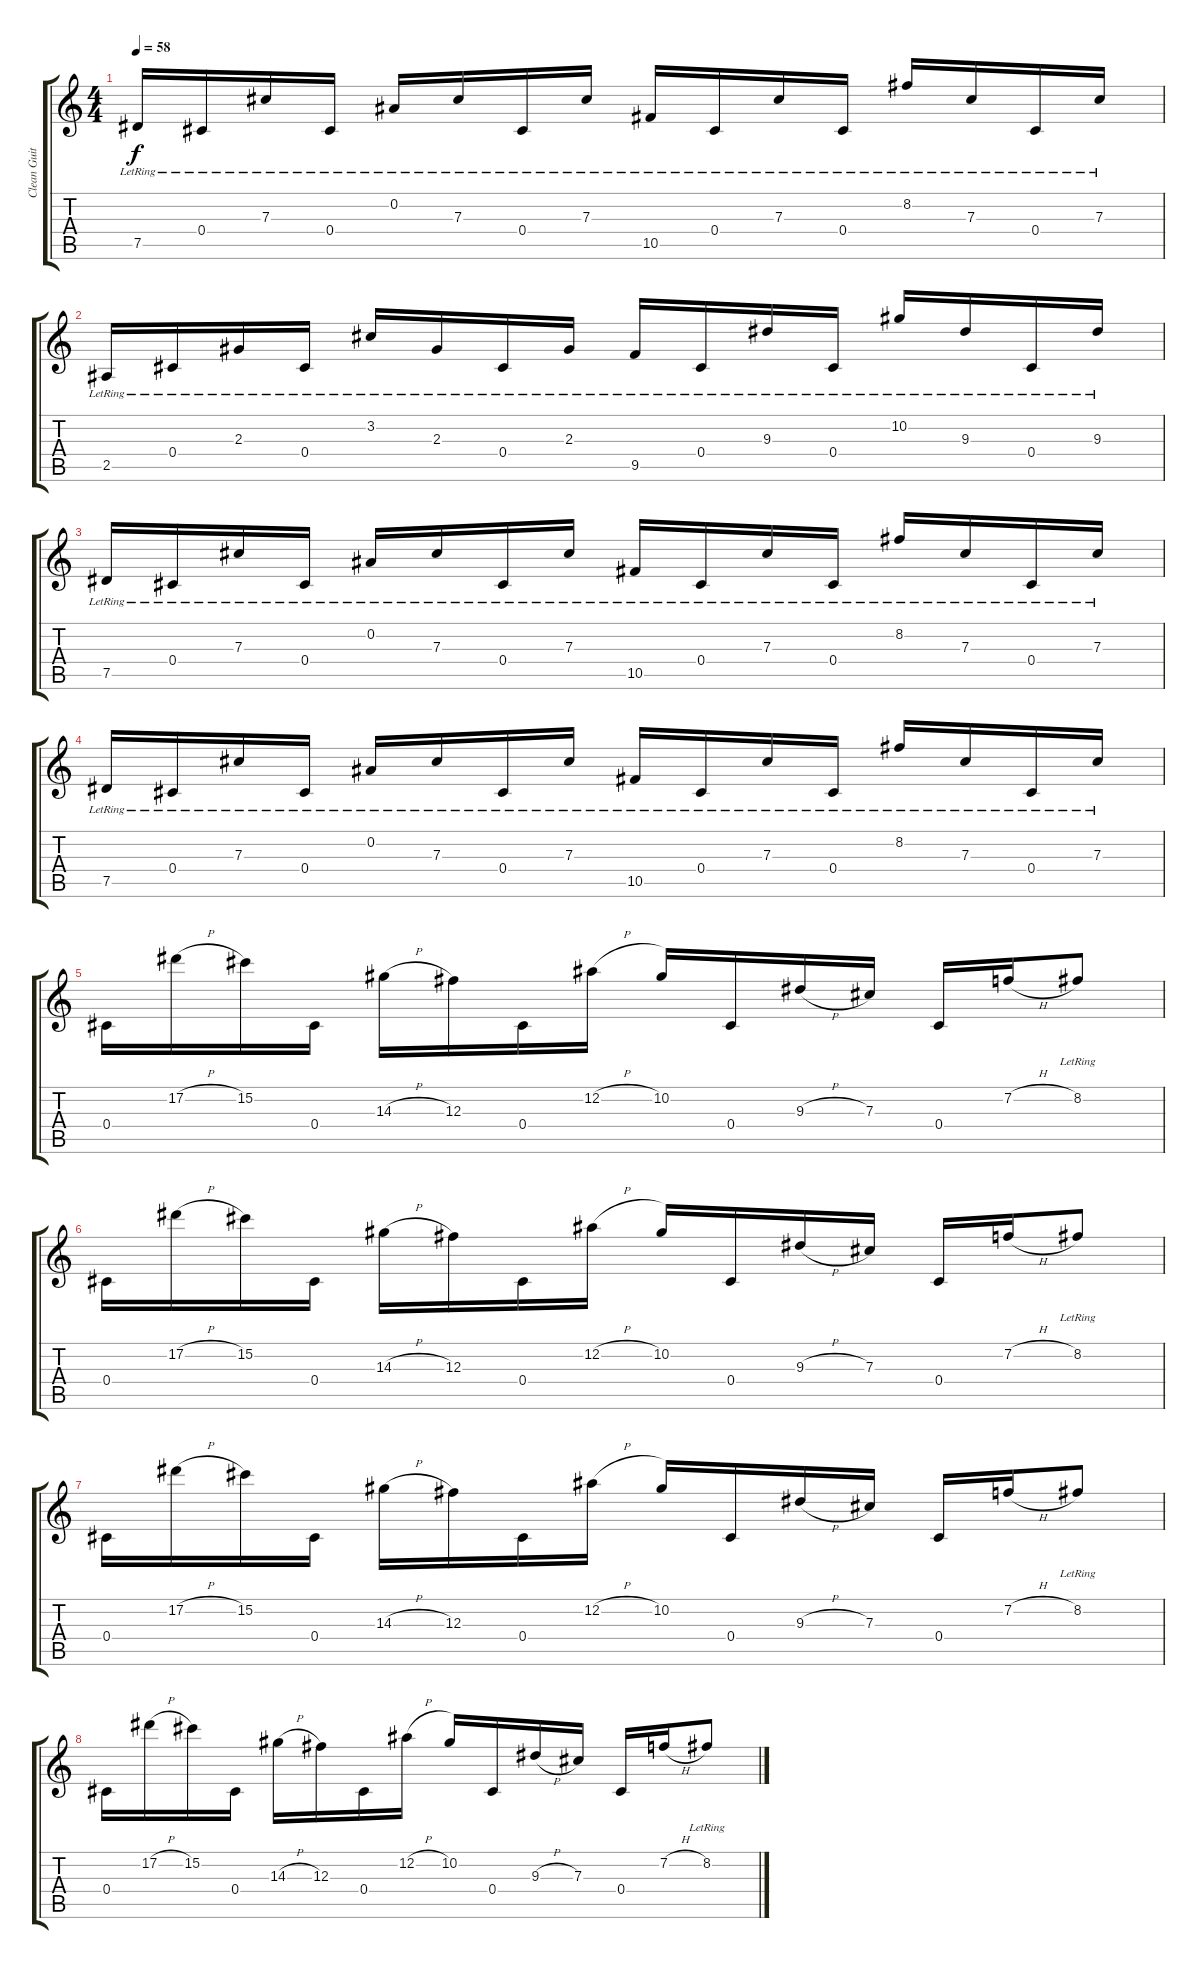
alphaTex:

\track ("Clean Guitar" "Clean Guit") {instrument electricguitarjazz}
\staff {score tabs}
\tuning (Eb4 Bb3 Gb3 Db3 Ab2 Eb2) {hide}
\ts (4 4)
\tempo 58
\clef g2
\ks c
7.5{lr}.16{dy f} 0.4{lr}.16 7.3{lr}.16 0.4{lr}.16 0.2{lr}.16 7.3{lr}.16 0.4{lr}.16 7.3{lr}.16 10.5{lr}.16 0.4{lr}.16 7.3{lr}.16 0.4{lr}.16 8.2{lr}.16 7.3{lr}.16 0.4{lr}.16 7.3{lr}.16 |
2.5{lr}.16 0.4{lr}.16 2.3{lr}.16 0.4{lr}.16 3.2{lr}.16 2.3{lr}.16 0.4{lr}.16 2.3{lr}.16 9.5{lr}.16 0.4{lr}.16 9.3{lr}.16 0.4{lr}.16 10.2{lr}.16 9.3{lr}.16 0.4{lr}.16 9.3{lr}.16 |
7.5{lr}.16 0.4{lr}.16 7.3{lr}.16 0.4{lr}.16 0.2{lr}.16 7.3{lr}.16 0.4{lr}.16 7.3{lr}.16 10.5{lr}.16 0.4{lr}.16 7.3{lr}.16 0.4{lr}.16 8.2{lr}.16 7.3{lr}.16 0.4{lr}.16 7.3{lr}.16 |
7.5{lr}.16 0.4{lr}.16 7.3{lr}.16 0.4{lr}.16 0.2{lr}.16 7.3{lr}.16 0.4{lr}.16 7.3{lr}.16 10.5{lr}.16 0.4{lr}.16 7.3{lr}.16 0.4{lr}.16 8.2{lr}.16 7.3{lr}.16 0.4{lr}.16 7.3{lr}.16 |
0.4.16 17.2{h}.16 15.2.16 0.4.16 14.3{h}.16 12.3.16 0.4.16 12.2{h}.16 10.2.16 0.4.16 9.3{h}.16 7.3.16 0.4.16 7.2{h}.16 8.2{lr}.8 |
0.4.16 17.2{h}.16 15.2.16 0.4.16 14.3{h}.16 12.3.16 0.4.16 12.2{h}.16 10.2.16 0.4.16 9.3{h}.16 7.3.16 0.4.16 7.2{h}.16 8.2{lr}.8 |
0.4.16 17.2{h}.16 15.2.16 0.4.16 14.3{h}.16 12.3.16 0.4.16 12.2{h}.16 10.2.16 0.4.16 9.3{h}.16 7.3.16 0.4.16 7.2{h}.16 8.2{lr}.8 |
0.4.16 17.2{h}.16 15.2.16 0.4.16 14.3{h}.16 12.3.16 0.4.16 12.2{h}.16 10.2.16 0.4.16 9.3{h}.16 7.3.16 0.4.16 7.2{h}.16 8.2{lr}.8
